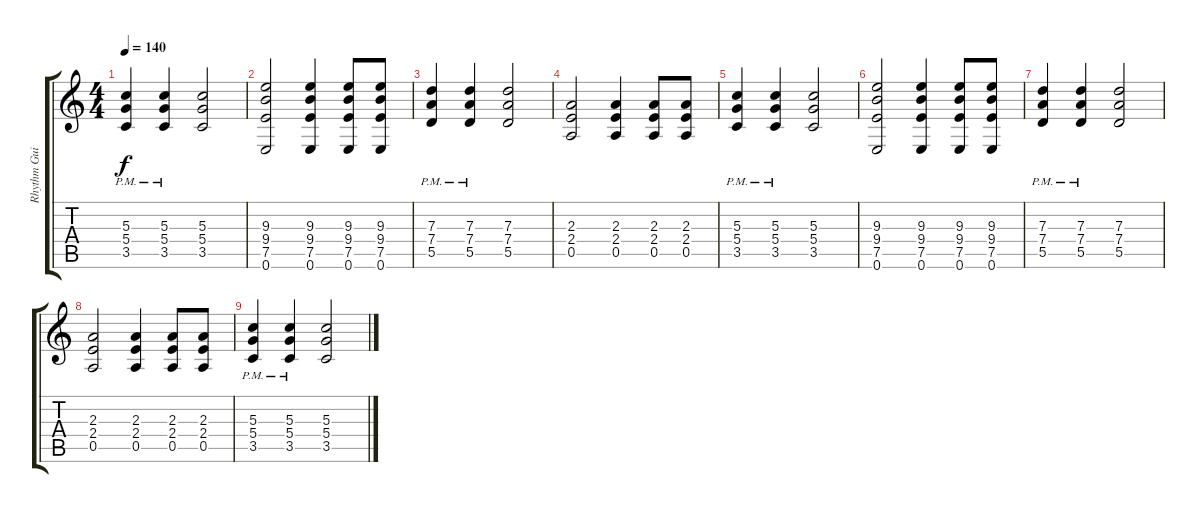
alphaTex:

\track ("Rhythm Guitar" "Rhythm Gui") {instrument overdrivenguitar}
\staff {score tabs}
\tuning (E4 B3 G3 D3 A2 E2) {hide}
\ts (4 4)
\tempo 140
\clef g2
\ks c
(5.3{pm} 5.4{pm} 3.5{pm}).4{dy f} (5.3{pm} 5.4{pm} 3.5{pm}).4 (5.3 5.4 3.5).2 |
(9.3 9.4 7.5 0.6).2 (9.3 9.4 7.5 0.6).4 (9.3 9.4 7.5 0.6).8 (9.3 9.4 7.5 0.6).8 |
(7.3{pm} 7.4{pm} 5.5{pm}).4 (7.3{pm} 7.4{pm} 5.5{pm}).4 (7.3 7.4 5.5).2 |
(2.3 2.4 0.5).2 (2.3 2.4 0.5).4 (2.3 2.4 0.5).8 (2.3 2.4 0.5).8 |
(5.3{pm} 5.4{pm} 3.5{pm}).4 (5.3{pm} 5.4{pm} 3.5{pm}).4 (5.3 5.4 3.5).2 |
(9.3 9.4 7.5 0.6).2 (9.3 9.4 7.5 0.6).4 (9.3 9.4 7.5 0.6).8 (9.3 9.4 7.5 0.6).8 |
(7.3{pm} 7.4{pm} 5.5{pm}).4 (7.3{pm} 7.4{pm} 5.5{pm}).4 (7.3 7.4 5.5).2 |
(2.3 2.4 0.5).2 (2.3 2.4 0.5).4 (2.3 2.4 0.5).8 (2.3 2.4 0.5).8 |
(5.3{pm} 5.4{pm} 3.5{pm}).4 (5.3{pm} 5.4{pm} 3.5{pm}).4 (5.3 5.4 3.5).2
